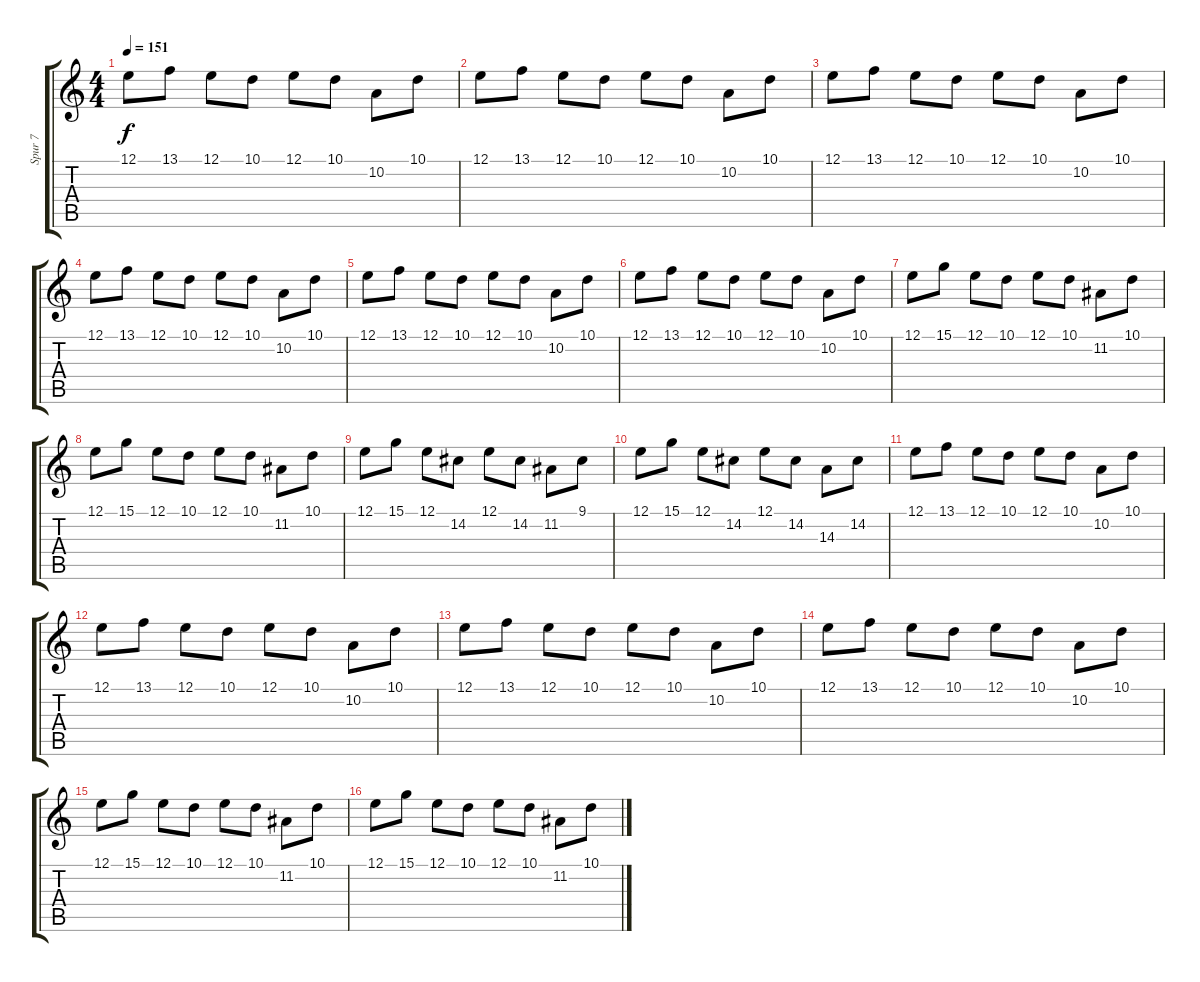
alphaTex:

\track ("Spur 7" "Spur 7") {instrument electricpiano2}
\staff {score tabs}
\tuning (E4 B3 G3 D3 A2 E2) {hide}
\ts (4 4)
\tempo 151
\clef g2
\ks c
12.1.8{dy f} 13.1.8 12.1.8 10.1.8 12.1.8 10.1.8 10.2.8 10.1.8 |
12.1.8 13.1.8 12.1.8 10.1.8 12.1.8 10.1.8 10.2.8 10.1.8 |
12.1.8 13.1.8 12.1.8 10.1.8 12.1.8 10.1.8 10.2.8 10.1.8 |
12.1.8 13.1.8 12.1.8 10.1.8 12.1.8 10.1.8 10.2.8 10.1.8 |
12.1.8 13.1.8 12.1.8 10.1.8 12.1.8 10.1.8 10.2.8 10.1.8 |
12.1.8 13.1.8 12.1.8 10.1.8 12.1.8 10.1.8 10.2.8 10.1.8 |
12.1.8 15.1.8 12.1.8 10.1.8 12.1.8 10.1.8 11.2.8 10.1.8 |
12.1.8 15.1.8 12.1.8 10.1.8 12.1.8 10.1.8 11.2.8 10.1.8 |
12.1.8 15.1.8 12.1.8 14.2.8 12.1.8 14.2.8 11.2.8 9.1.8 |
12.1.8 15.1.8 12.1.8 14.2.8 12.1.8 14.2.8 14.3.8 14.2.8 |
12.1.8 13.1.8 12.1.8 10.1.8 12.1.8 10.1.8 10.2.8 10.1.8 |
12.1.8 13.1.8 12.1.8 10.1.8 12.1.8 10.1.8 10.2.8 10.1.8 |
12.1.8 13.1.8 12.1.8 10.1.8 12.1.8 10.1.8 10.2.8 10.1.8 |
12.1.8 13.1.8 12.1.8 10.1.8 12.1.8 10.1.8 10.2.8 10.1.8 |
12.1.8 15.1.8 12.1.8 10.1.8 12.1.8 10.1.8 11.2.8 10.1.8 |
12.1.8 15.1.8 12.1.8 10.1.8 12.1.8 10.1.8 11.2.8 10.1.8
